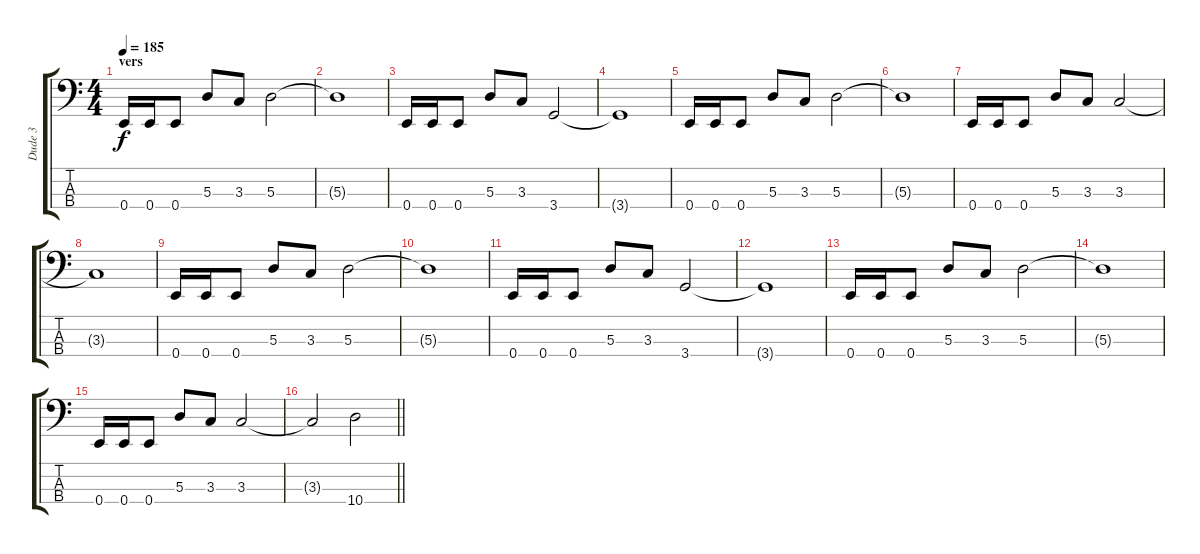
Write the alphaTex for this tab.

\track ("Dude 3" "Dude 3") {instrument electricbasspick}
\staff {score tabs}
\tuning (G2 D2 A1 E1) {hide}
\ts (4 4)
\section ("" "vers")
\tempo 185
\clef f4
\ks c
0.4.16{dy f} 0.4.16 0.4.8 5.3.8 3.3.8 5.3.2 |
5.3{t}.1 |
0.4.16 0.4.16 0.4.8 5.3.8 3.3.8 3.4.2 |
3.4{t}.1 |
0.4.16 0.4.16 0.4.8 5.3.8 3.3.8 5.3.2 |
5.3{t}.1 |
0.4.16 0.4.16 0.4.8 5.3.8 3.3.8 3.3.2 |
3.3{t}.1 |
0.4.16 0.4.16 0.4.8 5.3.8 3.3.8 5.3.2 |
5.3{t}.1 |
0.4.16 0.4.16 0.4.8 5.3.8 3.3.8 3.4.2 |
3.4{t}.1 |
0.4.16 0.4.16 0.4.8 5.3.8 3.3.8 5.3.2 |
5.3{t}.1 |
0.4.16 0.4.16 0.4.8 5.3.8 3.3.8 3.3.2 |
\barLineRight lightlight
3.3{t}.2 10.4{ss}.2
